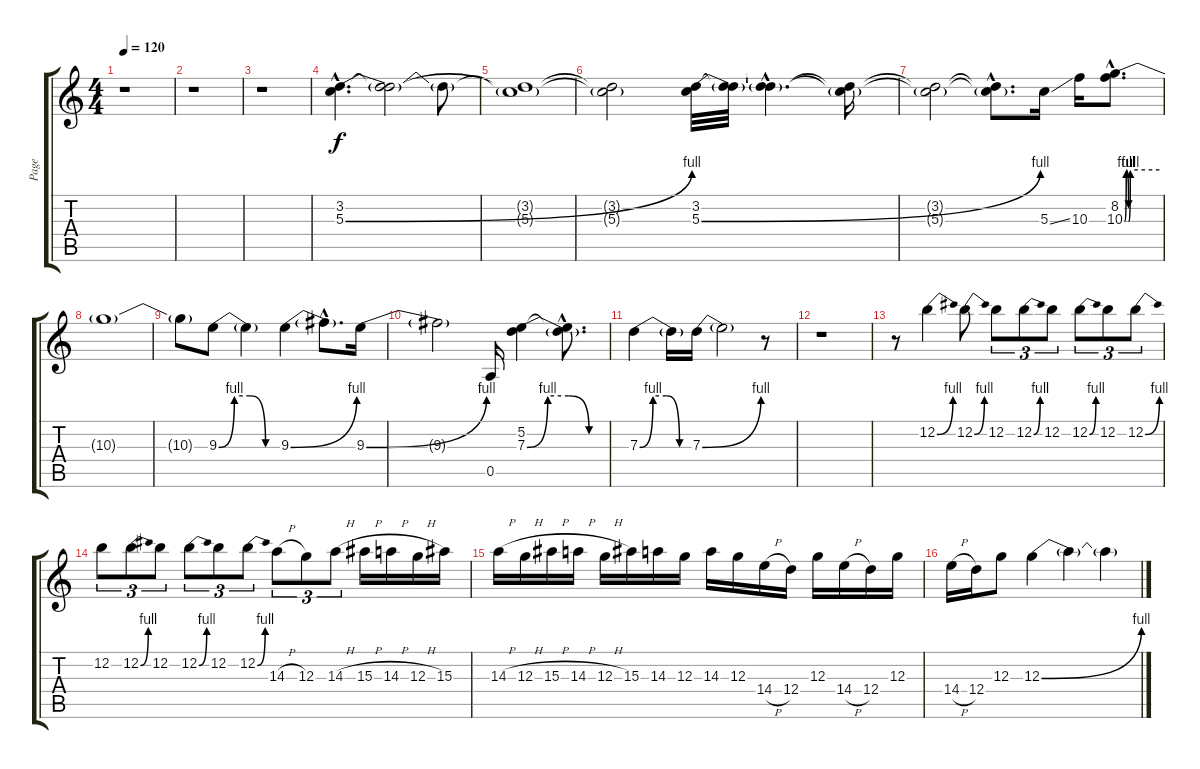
\track ("Page" "Page") {instrument overdrivenguitar}
\staff {score tabs}
\tuning (E4 B3 G3 D3 A2 E2) {hide}
\ts (4 4)
\tempo 120
\clef g2
\ks c
r.1{dy f} |
r.1 |
r.1 |
(3.2 5.3{be (bend 0 0 60 4) hac}).4{d} (3.2{t} 5.3{t}).2 5.3{t}.8 |
(3.2{t} 5.3{t}).1 |
(3.2{t} 5.3{t}).2 (3.2 5.3{be (bend 0 0 60 4)}).32 (3.2{t} 5.3{t}).32 (3.2{hac t} 5.3{hac t}).4{d} (3.2{t} 5.3{t}).16 |
(3.2{t} 5.3{t}).2 (3.2{hac t} 5.3{hac t}).8{d} 5.3{ss}.16 10.3.16 (8.2{hac} 10.3{be (custom 0 0 3 4 7 0 10 4 60 4) hac}).8{d} |
10.3{t}.1 |
10.3{t}.8 9.3{be (custom 0 0 15 4 30 4 45 0 60 0)}.8 9.3{t}.4 9.3{be (bend 0 0 60 4)}.4 9.3{hac t}.8{d} 9.3{be (bend 0 0 60 4)}.16 |
9.3{t}.2 0.5.16 (5.2 7.3{be (custom 0 0 15 4 30 4 45 0 60 0)}).4 (5.2{hac t} 7.3{hac t}).8{d} |
7.3{be (custom 0 0 15 4 30 4 45 0 60 0)}.4 7.3{t}.16 7.3{be (bend 0 0 60 4)}.16 7.3{t}.2 r.8 |
r.1 |
r.8 12.2{be (bend 0 0 60 4)}.4 12.2{be (bend 0 0 60 4)}.8 12.2.8{tu (3 2)} 12.2{be (bend 0 0 60 4)}.8{tu (3 2)} 12.2.8{tu (3 2)} 12.2{be (bend 0 0 60 4)}.8{tu (3 2)} 12.2.8{tu (3 2)} 12.2{be (bend 0 0 60 4)}.8{tu (3 2)} |
12.2.8{tu (3 2)} 12.2{be (bend 0 0 60 4)}.8{tu (3 2)} 12.2.8{tu (3 2)} 12.2{be (bend 0 0 60 4)}.8{tu (3 2)} 12.2.8{tu (3 2)} 12.2{be (bend 0 0 60 4)}.8{tu (3 2)} 14.3{h}.8{tu (3 2)} 12.3.8{tu (3 2)} 14.3{h}.8{tu (3 2)} 15.3{h}.16 14.3{h}.16 12.3{h}.16 15.3.16 |
14.3{h}.16 12.3{h}.16 15.3{h}.16 14.3{h}.16 12.3{h}.16 15.3.16 14.3.16 12.3.16 14.3.16 12.3.16 14.4{h}.16 12.4.16 12.3.16 14.4{h}.16 12.4.16 12.3.16 |
14.4{h}.16 12.4.16 12.3.8 12.3{be (bend 0 0 60 4)}.4 12.3{t}.4 12.3{t}.4
